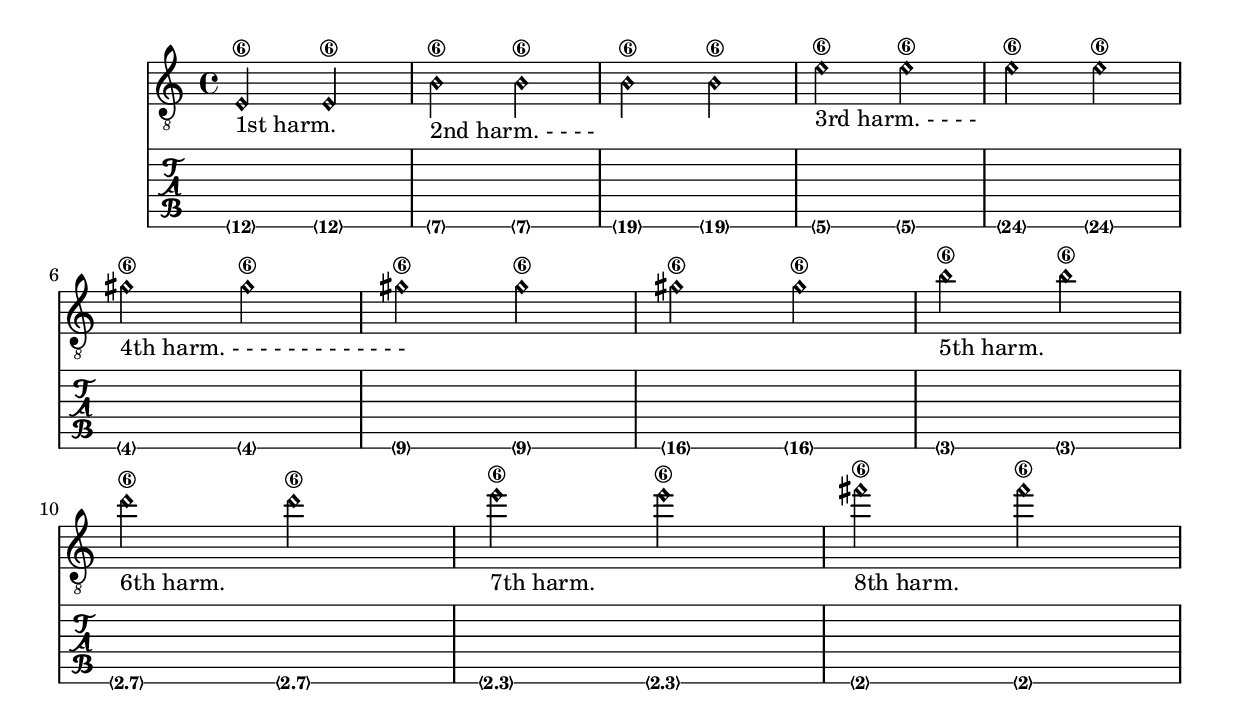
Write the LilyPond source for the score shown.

% DO NOT EDIT this file manually; it is automatically
% generated from Documentation/snippets/new
% Make any changes in Documentation/snippets/new/
% and then run scripts/auxiliar/makelsr.py
%
% This file is in the public domain.
%% Note: this file works from version 2.13.49
\version "2.14.0"

\header {
%% Translation of GIT committish: 59caa3adce63114ca7972d18f95d4aadc528ec3d
  texidoces = "
Referencia para armónicos sobre cuerdas al aire (armónicos naturales):

"
  doctitlees = "Referencia para armónicos sobre cuerdas al aire"

%% Translation of GIT committish: f86f00c1a8de0f034ba48506de2801c074bd5422
  texidocde = "
Referenz für Flageolett von offenen Saiten:
"
  doctitlede = "Referenz für Flageolett von offenen Saiten"

  lsrtags = "fretted-strings"
  texidoc = "
Reference for open-string harmonics:
"
  doctitle = "Reference for open-string harmonics"
} % begin verbatim


openStringHarmonics = {
  %first harmonic
  \harmonicByFret #12 e,2\6_\markup{"1st harm."}
  \harmonicByRatio #1/2 e,\6
  %second harmonic
  \harmonicByFret #7 e,\6_\markup{"2nd harm. - - - -"}
  \harmonicByRatio #1/3 e,\6
  \harmonicByFret #19 e,\6
  \harmonicByRatio #2/3 e,\6
  %\harmonicByFret #19 < e,\6 a,\5 d\4 >
  %\harmonicByRatio #2/3 < e,\6 a,\5 d\4 >
  %third harmonic
  \harmonicByFret #5 e,\6_\markup{"3rd harm. - - - -"}
  \harmonicByRatio #1/4 e,\6
  \harmonicByFret #24 e,\6
  \harmonicByRatio #3/4 e,\6
  \break
  %fourth harmonic
  \harmonicByFret #4 e,\6_\markup{"4th harm. - - - - - - - - - - - - -"}
  \harmonicByRatio #1/5 e,\6
  \harmonicByFret #9 e,\6
  \harmonicByRatio #2/5 e,\6
  \harmonicByFret #16 e,\6
  \harmonicByRatio #3/5 e,\6
  %fifth harmonic
  \harmonicByFret #3 e,\6_\markup{"5th harm."}
  \harmonicByRatio #1/6 e,\6
  \break
  %sixth harmonic
  \harmonicByFret #2.7 e,\6_\markup{"6th harm."}
  \harmonicByRatio #1/7 e,\6
  %seventh harmonic
  \harmonicByFret #2.3 e,\6_\markup{"7th harm."}
  \harmonicByRatio #1/8 e,\6
  %eighth harmonic
  \harmonicByFret #2 e,\6_\markup{"8th harm."}
  \harmonicByRatio #1/9 e,\6
}

\score {
  <<
    \new Staff {
      \new Voice {
        \clef "treble_8"
        \openStringHarmonics
      }
    }
    \new TabStaff {
      \new TabVoice {
        \openStringHarmonics
      }
    }
  >>
}
